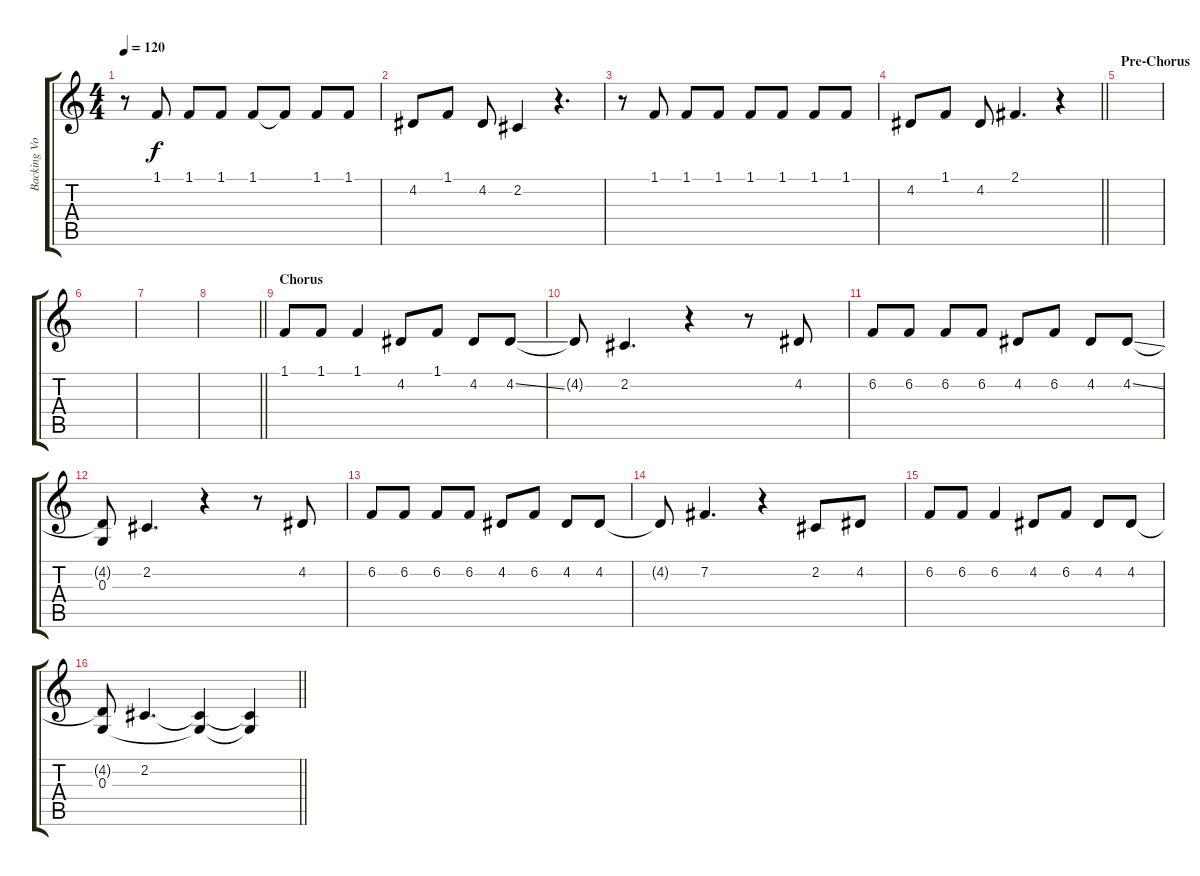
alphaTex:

\track ("Backing Vocals" "Backing Vo") {instrument tenorsax}
\staff {score tabs}
\tuning (E4 B3 G3 D3 A2 E2) {hide}
\ts (4 4)
\tempo 120
\clef g2
\ks c
r.8{dy f} 1.1.8 1.1.8 1.1.8 1.1.8 1.1{t}.8 1.1.8 1.1.8 |
4.2.8 1.1.8 4.2.8 2.2.4 r.4{d} |
r.8 1.1.8 1.1.8 1.1.8 1.1.8 1.1.8 1.1.8 1.1.8 |
\barLineRight lightlight
4.2.8 1.1.8 4.2.8 2.1.4{d} r.4 |
\section ("" "Pre-Chorus")
|
|
|
\barLineRight lightlight
|
\section ("" "Chorus")
1.1.8 1.1.8 1.1.4 4.2.8 1.1.8 4.2.8 4.2{ss}.8 |
4.2{t}.8 2.2.4{d} r.4 r.8 4.2.8 |
6.2.8 6.2.8 6.2.8 6.2.8 4.2.8 6.2.8 4.2.8 4.2{ss}.8 |
(4.2{t} 0.3).8 2.2.4{d} r.4 r.8 4.2.8 |
6.2.8 6.2.8 6.2.8 6.2.8 4.2.8 6.2.8 4.2.8 4.2.8 |
4.2{t}.8 7.2.4{d} r.4 2.2.8 4.2.8 |
6.2.8 6.2.8 6.2.4 4.2.8 6.2.8 4.2.8 4.2.8 |
\barLineRight lightlight
(4.2{t} 0.3).8 2.2.4{d} (2.2{t} 0.3{t}).4 (2.2{t} 0.3{t}).4
